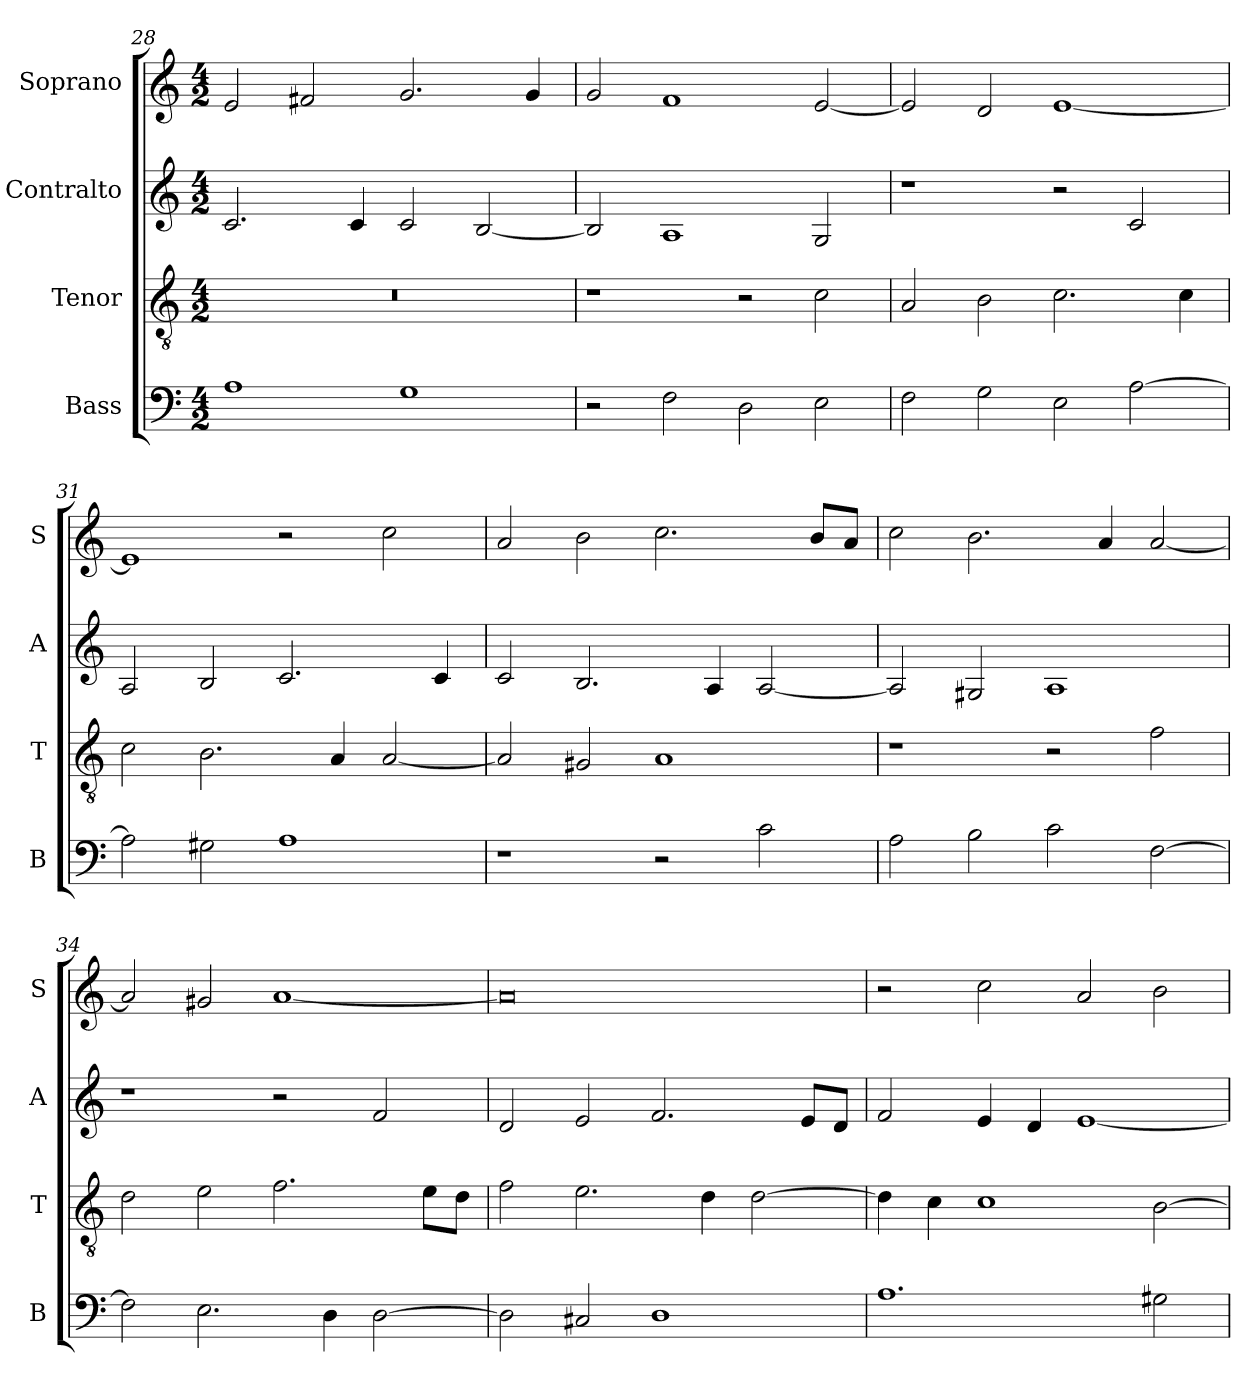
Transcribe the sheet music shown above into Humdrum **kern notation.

**kern	**kern	**kern	**kern
*part4	*part3	*part2	*part1
*staff4	*staff3	*staff2	*staff1
*I"Bass	*I"Tenor	*I"Contralto	*I"Soprano
*I'B	*I'T	*I'A	*I'S
*clefF4	*clefGv2	*clefG2	*clefG2
*k[]	*k[]	*k[]	*k[]
*E:phr	*E:phr	*E:phr	*E:phr
*M4/2	*M4/2	*M4/2	*M4/2
=28	=28	=28	=28
1A	0r	2.c	2e
.	.	.	2f#X
.	.	4c	.
1G	.	2c	2.g
.	.	[2B	.
.	.	.	4g
=29	=29	=29	=29
2r	1r	2B]	2g
2F	.	1A	1f
2D	2r	.	.
2E	2c	2G	[2e
=30	=30	=30	=30
2F	2A	1r	2e]
2G	2B	.	2d
2E	2.c	2r	[1e
[2A	.	2c	.
.	4c	.	.
=31	=31	=31	=31
2A]	2c	2A	1e]
2G#X	2.B	2B	.
1A	.	2.c	2r
.	4A	.	.
.	[2A	.	2cc
.	.	4c	.
=32	=32	=32	=32
1r	2A]	2c	2a
.	2G#X	2.B	2b
2r	1A	.	2.cc
.	.	4A	.
2c	.	[2A	.
.	.	.	8b/L
.	.	.	8a/J
=33	=33	=33	=33
2A	1r	2A]	2cc
2B	.	2G#X	2.b
2c	2r	1A	.
.	.	.	4a
[2F	2f	.	[2a
=34	=34	=34	=34
2F]	2d	1r	2a]
2.E	2e	.	2g#X
.	2.f	2r	[1a
4D	.	.	.
[2D	.	2f	.
.	8e\L	.	.
.	8d\J	.	.
=35	=35	=35	=35
2D]	2f	2d	0a]
2C#X	2.e	2e	.
1D	.	2.f	.
.	4d	.	.
.	[2d	.	.
.	.	8e/L	.
.	.	8d/J	.
=36	=36	=36	=36
1.A	4d]	2f	2r
.	4c	.	.
.	1c	4e	2cc
.	.	4d	.
.	.	[1e	2a
2G#X	[2B	.	2b
=	=	=	=
*-	*-	*-	*-
